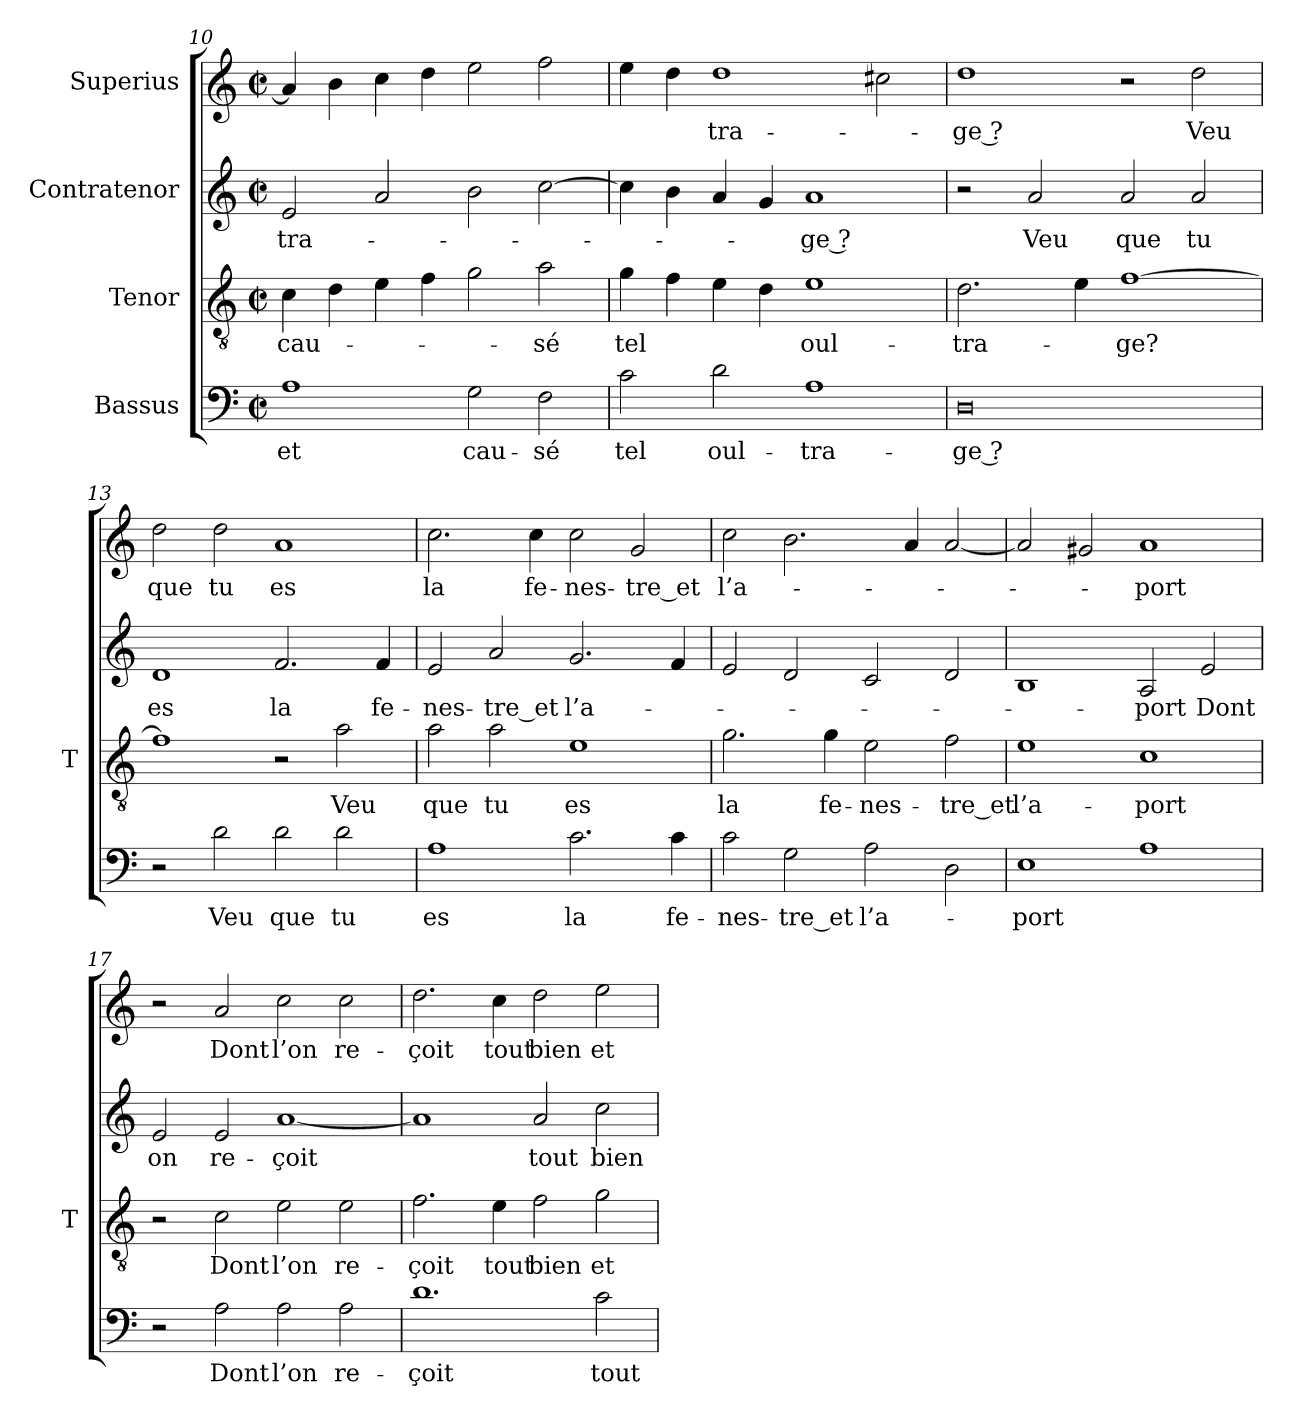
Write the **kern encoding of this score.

**kern	**text	**kern	**text	**kern	**text	**kern	**text
*part4	*part4	*part3	*part3	*part2	*part2	*part1	*part1
*staff4	*staff4	*staff3	*staff3	*staff2	*staff2	*staff1	*staff1
*I"Bassus	*	*I"Tenor	*	*I"Contratenor	*	*I"Superius	*
*	*	*I'T	*	*	*	*	*
!!LO:LB:g=z
*clefF4	*	*clefGv2	*	*clefG2	*	*clefG2	*
*k[]	*	*k[]	*	*k[]	*	*k[]	*
*C:	*	*C:	*	*C:	*	*C:	*
*M2/2	*	*M2/2	*	*M2/2	*	*M2/2	*
*met(c|)	*	*met(c|)	*	*met(c|)	*	*met(c|)	*
=10	=10	=10	=10	=10	=10	=10	=10
1A	-et	4c	cau-	2e	tra-	4a]	.
.	.	4d	.	.	.	4b	.
.	.	4e	.	2a	.	4cc	.
.	.	4f	.	.	.	4dd	.
2G	cau-	2g	.	2b	.	2ee	.
2F	-sé	2a	-sé	[2cc	.	2ff	.
=11	=11	=11	=11	=11	=11	=11	=11
2c	-tel	4g	-tel	4cc]	.	4ee	.
.	.	4f	.	4b	.	4dd	.
2d	oul-	4e	.	4a	.	1dd	tra-
.	.	4d	.	4g	.	.	.
1A	tra-	1e	oul-	1a	-ge ?	.	.
.	.	.	.	.	.	2cc#X	.
=12	=12	=12	=12	=12	=12	=12	=12
0D	-ge ?	2.d	tra-	2r	.	1dd	-ge ?
.	.	.	.	2a	-Veu	.	.
.	.	4e	.	.	.	.	.
.	.	[1f	-ge?	2a	-que	2r	.
.	.	.	.	2a	-tu	2dd	-Veu
!!LO:PB:g=z
=13	=13	=13	=13	=13	=13	=13	=13
2r	.	1f]	.	1d	-es	2dd	-que
2d	-Veu	.	.	.	.	2dd	-tu
2d	-que	2r	.	2.f	-la	1a	-es
2d	-tu	2a	-Veu	.	.	.	.
.	.	.	.	4f	fe-	.	.
=14	=14	=14	=14	=14	=14	=14	=14
1A	-es	2a	-que	2e	nes-	2.cc	-la
.	.	2a	-tu	2a	-tre_et	.	.
.	.	.	.	.	.	4cc	fe-
2.c	-la	1e	-es	2.g	l’a-	2cc	nes-
.	.	.	.	.	.	2g	-tre_et
4c	fe-	.	.	4f	.	.	.
=15	=15	=15	=15	=15	=15	=15	=15
2c	nes-	2.g	-la	2e	.	2cc	l’a-
2G	-tre_et	.	.	2d	.	2.b	.
.	.	4g	fe-	.	.	.	.
2A	l’a-	2e	nes-	2c	.	.	.
.	.	.	.	.	.	4a	.
2D	.	2f	-tre_et	2d	.	[2a	.
=16	=16	=16	=16	=16	=16	=16	=16
1E	-port	1e	l’a-	1B	.	2a]	.
.	.	.	.	.	.	2g#X	.
1A	.	1c	-port	2A	-port	1a	-port
.	.	.	.	2e	-Dont	.	.
=17	=17	=17	=17	=17	=17	=17	=17
2r	.	2r	.	2e	-on	2r	.
2A	-Dont	2c	-Dont	2e	re-	2a	-Dont
2A	-l’on	2e	-l’on	[1a	-çoit	2cc	-l’on
2A	re-	2e	re-	.	.	2cc	re-
!!LO:LB:g=z
=18	=18	=18	=18	=18	=18	=18	=18
1.d	-çoit	2.f	-çoit	1a]	.	2.dd	-çoit
.	.	4e	-tout	.	.	4cc	-tout
.	.	2f	-bien	2a	-tout	2dd	-bien
2c	-tout	2g	-et	2cc	-bien	2ee	-et
=	=	=	=	=	=	=	=
*-	*-	*-	*-	*-	*-	*-	*-
